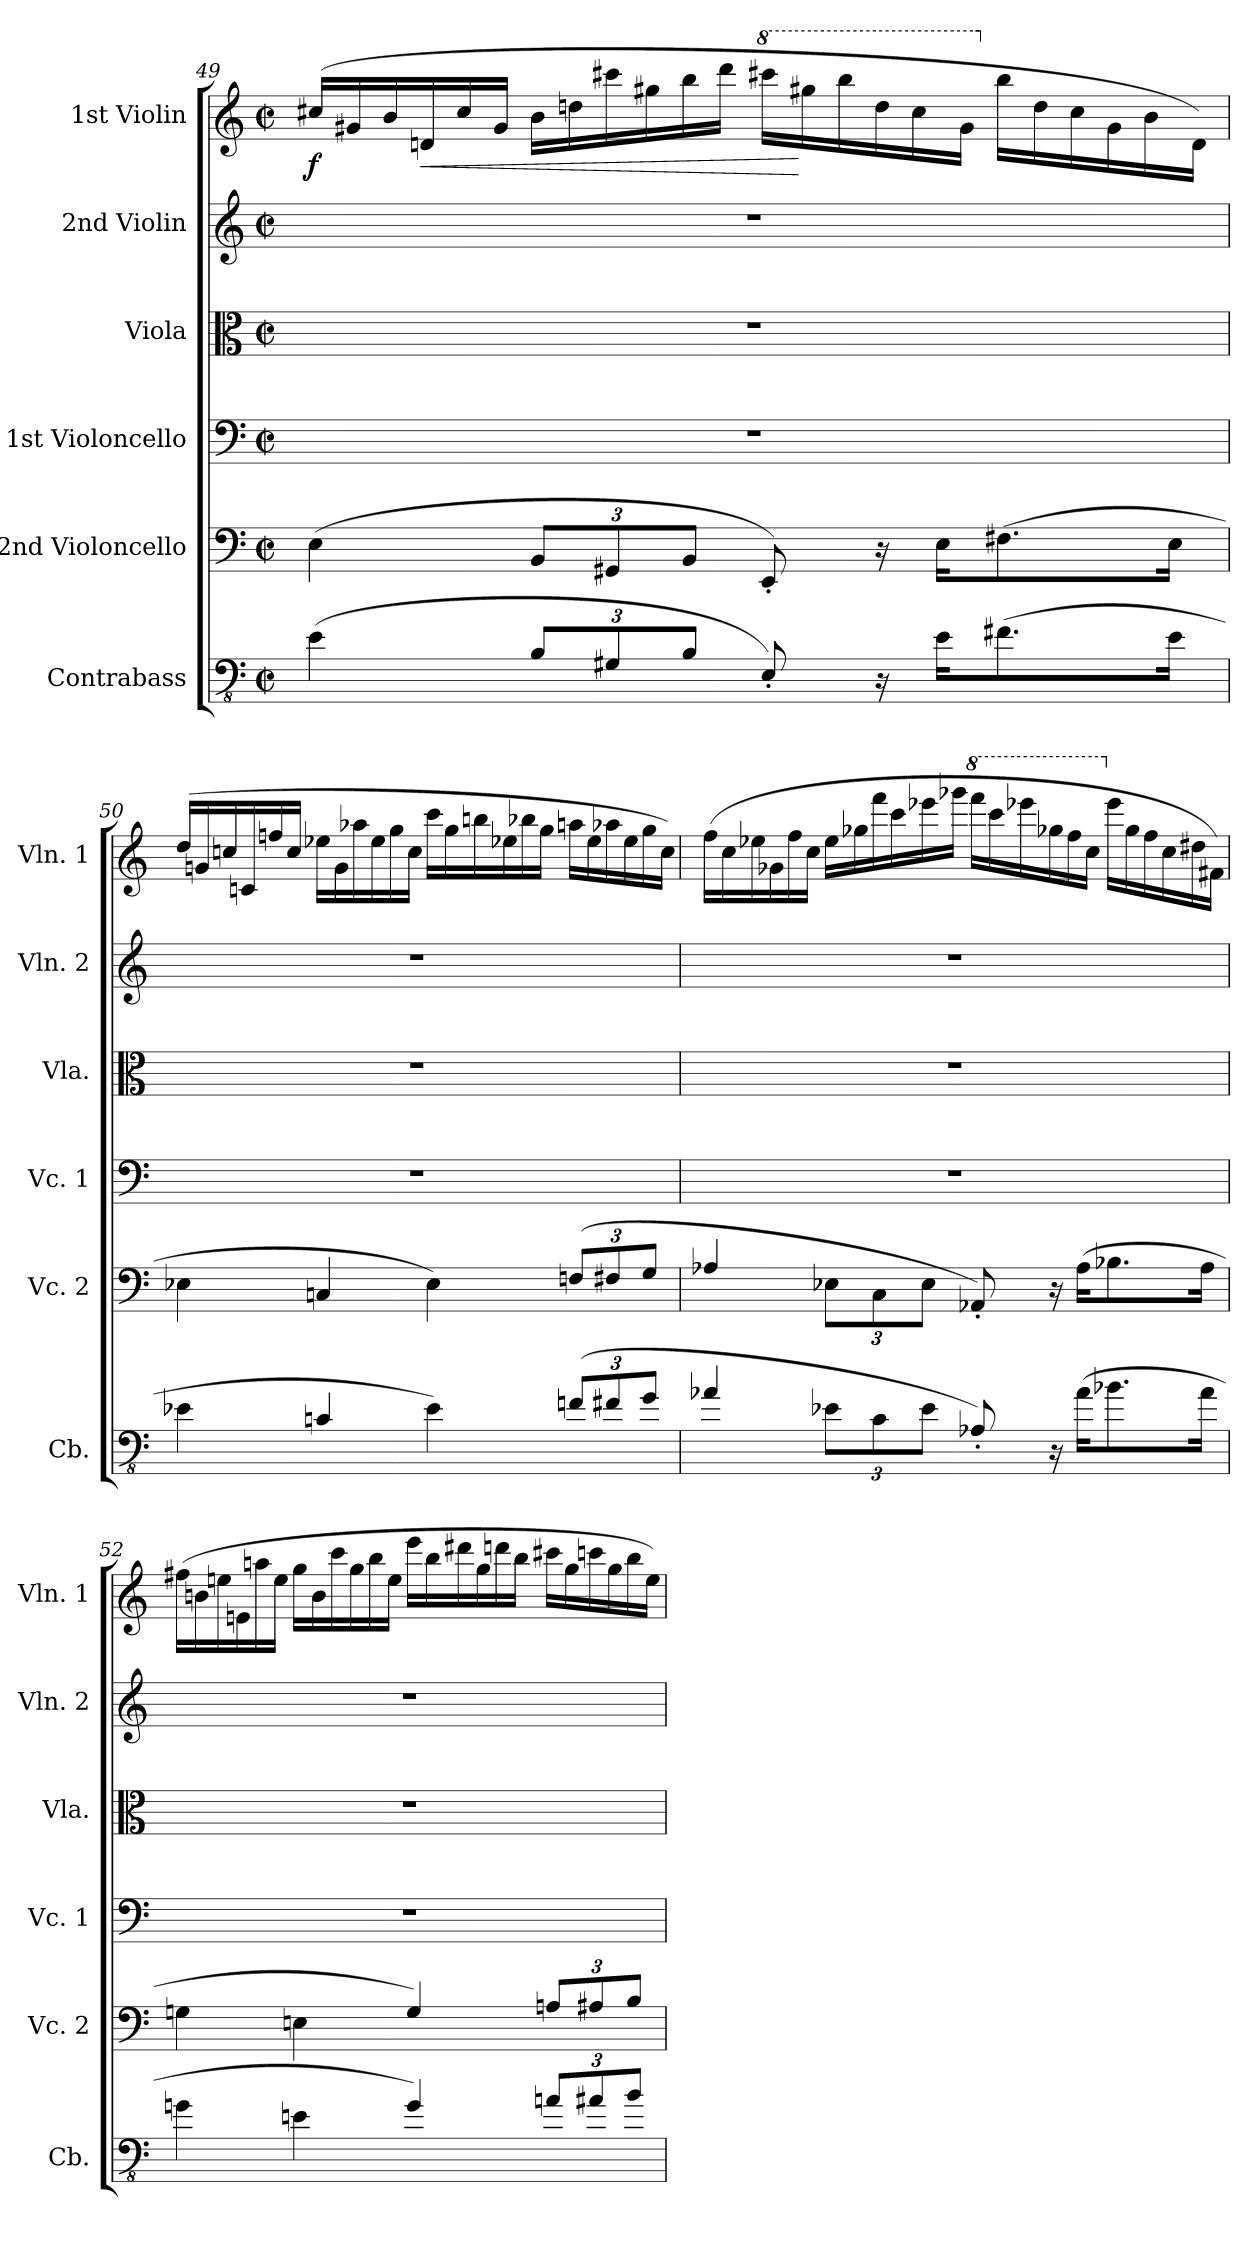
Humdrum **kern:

**kern	**kern	**kern	**kern	**kern	**kern	**dynam
*part6	*part5	*part4	*part3	*part2	*part1	*part1
*staff6	*staff5	*staff4	*staff3	*staff2	*staff1	*staff1
*I"Contrabass	*I"2nd Violoncello	*I"1st Violoncello	*I"Viola	*I"2nd Violin	*I"1st Violin	*
*I'Cb.	*I'Vc. 2	*I'Vc. 1	*I'Vla.	*I'Vln. 2	*I'Vln. 1	*
!!LO:PB:g=z
*clefFv4	*clefF4	*clefF4	*clefC3	*clefG2	*clefG2	*
*ITrd7c12	*	*	*	*	*	*
*k[]	*k[]	*k[]	*k[]	*k[]	*k[]	*
*M2/2	*M2/2	*M2/2	*M2/2	*M2/2	*M2/2	*
*met(c|)	*met(c|)	*met(c|)	*met(c|)	*met(c|)	*met(c|)	*
*	*	*	*	*	*Xtuplet	*
=49	=49	=49	=49	=49	=49	=49
!	!	!	!	!	!	!LO:DY:b
(4EE\	(4E\	1r	1r	1r	(24cc#X/LL	f
.	.	.	.	.	24g#X/	.
.	.	.	.	.	24b/	.
!	!	!	!	!	!	!LO:HP:b
.	.	.	.	.	24dn/	<
.	.	.	.	.	24cc#/	.
.	.	.	.	.	24g#/JJ	.
*Xbrackettup	*Xbrackettup	*	*	*	*	*
12BBB/L	12BB/L	.	.	.	24b\LL	.
.	.	.	.	.	24ddn\	.
12GGG#X/	12GG#X/	.	.	.	24ccc#X\	.
.	.	.	.	.	24gg#X\	.
12BBB/J	12BB/J	.	.	.	24bb\	.
.	.	.	.	.	24ddd\JJ	.
*	*	*	*	*	*8va	*
8EEE'/)	8EE'/)	.	.	.	24cccc#X\LL	.
.	.	.	.	.	24ggg#X\	[
.	.	.	.	.	24bbb\	.
16r	16r	.	.	.	24ddd\	.
.	.	.	.	.	24ccc#\	.
16EE\KL	16E\KL	.	.	.	.	.
.	.	.	.	.	24gg#\JJ	.
*	*	*	*	*	*X8va	*
(8.FF#X\	(8.F#X\	.	.	.	24bb\LL	.
.	.	.	.	.	24dd\	.
.	.	.	.	.	24cc#\	.
.	.	.	.	.	24g#\	.
.	.	.	.	.	24b\	.
16EE\Jk	16E\Jk	.	.	.	.	.
.	.	.	.	.	24d\JJ)	.
!!LO:LB:g=z
=50	=50	=50	=50	=50	=50	=50
4EE-X\	4E-X\	1r	1r	1r	(24dd/LL	.
.	.	.	.	.	24gn/	.
.	.	.	.	.	24ccn/	.
.	.	.	.	.	24cn/	.
.	.	.	.	.	24ffn/	.
.	.	.	.	.	24cc/JJ	.
4CCn/	4Cn/	.	.	.	24ee-X\LL	.
.	.	.	.	.	24g\	.
.	.	.	.	.	24aa-X\	.
.	.	.	.	.	24ee-\	.
.	.	.	.	.	24gg\	.
.	.	.	.	.	24cc\JJ	.
4EE-\)	4E-\)	.	.	.	24ccc\LL	.
.	.	.	.	.	24gg\	.
.	.	.	.	.	24bbn\	.
.	.	.	.	.	24ee-X\	.
.	.	.	.	.	24bb-X\	.
.	.	.	.	.	24gg\JJ	.
(12FFn/L	(12Fn/L	.	.	.	24aan\LL	.
.	.	.	.	.	24ee-\	.
12FF#X/	12F#X/	.	.	.	24aa-X\	.
.	.	.	.	.	24ee-\	.
12GG/J	12G/J	.	.	.	24gg\	.
.	.	.	.	.	24cc\JJ)	.
!!LO:PB:g=z
=51	=51	=51	=51	=51	=51	=51
4AA-X/	4A-X/	1r	1r	1r	(24ff\LL	.
.	.	.	.	.	24cc\	.
.	.	.	.	.	24ee-X\	.
.	.	.	.	.	24g-X\	.
.	.	.	.	.	24ff\	.
.	.	.	.	.	24cc\JJ	.
12EE-X\L	12E-X\L	.	.	.	24ee-\LL	.
.	.	.	.	.	24gg-X\	.
12CC\	12C\	.	.	.	24fff\	.
.	.	.	.	.	24ccc\	.
12EE-\J	12E-\J	.	.	.	24eee-X\	.
.	.	.	.	.	24ggg-X\JJ	.
*	*	*	*	*	*8va	*
8AAA-X'/)	8AA-X'/)	.	.	.	24ffff\LL	.
.	.	.	.	.	24cccc\	.
.	.	.	.	.	24eeee-X\	.
16r	16r	.	.	.	24ggg-X\	.
.	.	.	.	.	24fff\	.
(16AA-\KL	(16A-\KL	.	.	.	.	.
.	.	.	.	.	24ccc\JJ	.
*	*	*	*	*	*X8va	*
8.BB-X\	8.B-X\	.	.	.	24eee-\LL	.
.	.	.	.	.	24gg-\	.
.	.	.	.	.	24ff\	.
.	.	.	.	.	24cc\	.
.	.	.	.	.	24dd#X\	.
16AA-\Jk	16A-\Jk	.	.	.	.	.
.	.	.	.	.	24f#X\JJ)	.
!!LO:LB:g=z
=52	=52	=52	=52	=52	=52	=52
4GGn\	4Gn\	1r	1r	1r	(24ff#X\LL	.
.	.	.	.	.	24bn\	.
.	.	.	.	.	24een\	.
.	.	.	.	.	24en\	.
.	.	.	.	.	24aan\	.
.	.	.	.	.	24ee\JJ	.
4EEn\	4En\	.	.	.	24gg\LL	.
.	.	.	.	.	24b\	.
.	.	.	.	.	24ccc\	.
.	.	.	.	.	24gg\	.
.	.	.	.	.	24bb\	.
.	.	.	.	.	24ee\JJ	.
4GG/)	4G/)	.	.	.	24eee\LL	.
.	.	.	.	.	24bb\	.
.	.	.	.	.	24ddd#X\	.
.	.	.	.	.	24gg\	.
.	.	.	.	.	24dddn\	.
.	.	.	.	.	24bb\JJ	.
12AAn/L	12An/L	.	.	.	24ccc#X\LL	.
.	.	.	.	.	24gg\	.
12AA#X/	12A#X/	.	.	.	24cccn\	.
.	.	.	.	.	24gg\	.
12BB/J	12B/J	.	.	.	24bb\	.
.	.	.	.	.	24ee\JJ)	.
=	=	=	=	=	=	=
*-	*-	*-	*-	*-	*-	*-
